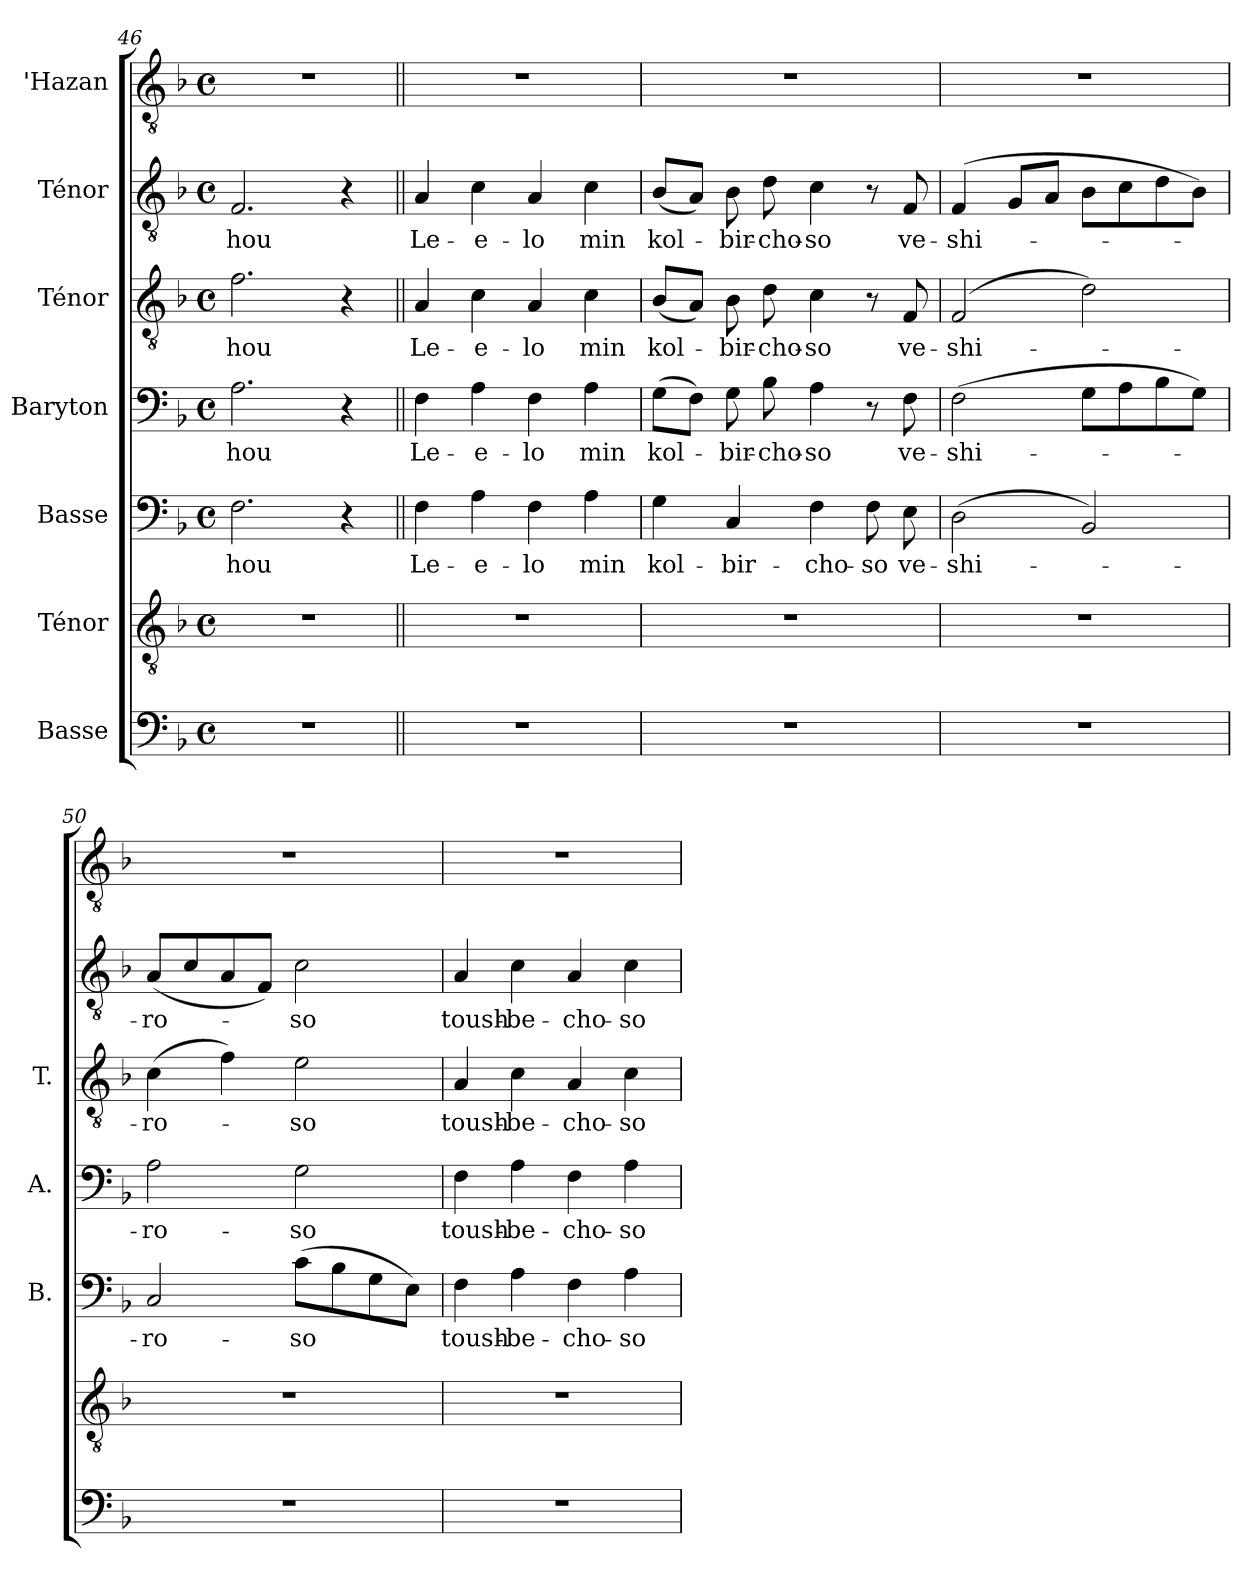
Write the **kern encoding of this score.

**kern	**kern	**kern	**text	**kern	**text	**kern	**text	**kern	**text	**kern
*part7	*part6	*part5	*part5	*part4	*part4	*part3	*part3	*part2	*part2	*part1
*staff7	*staff6	*staff5	*staff5	*staff4	*staff4	*staff3	*staff3	*staff2	*staff2	*staff1
*I"Basse	*I"Ténor	*I"Basse	*	*I"Baryton	*	*I"Ténor	*	*I"Ténor	*	*I"'Hazan
*	*	*I'B.	*	*I'A.	*	*I'T.	*	*	*	*I''H.
*clefF4	*clefGv2	*clefF4	*	*clefF4	*	*clefGv2	*	*clefGv2	*	*clefGv2
*	*ITrd7c12	*	*	*	*	*ITrd7c12	*	*ITrd7c12	*	*ITrd7c12
*k[b-]	*k[b-]	*k[b-]	*	*k[b-]	*	*k[b-]	*	*k[b-]	*	*k[b-]
*F:	*F:	*F:	*	*F:	*	*F:	*	*F:	*	*F:
*M4/4	*M4/4	*M4/4	*	*M4/4	*	*M4/4	*	*M4/4	*	*M4/4
*met(c)	*met(c)	*met(c)	*	*met(c)	*	*met(c)	*	*met(c)	*	*met(c)
=46	=46	=46	=46	=46	=46	=46	=46	=46	=46	=46
!	!	!	!LO:LY:b:color=#000000	!	!	!	!	!	!	!
!	!	!	!	!	!LO:LY:b:color=#000000	!	!	!	!	!
!	!	!	!	!	!	!	!LO:LY:b:color=#000000	!	!	!
!	!	!	!	!	!	!	!	!	!LO:LY:b:color=#000000	!
1r	1r	2.Fi\	-hou	2.Ai\	-hou	2.Fi\	-hou	2.FFi/	-hou	1r
.	.	4r	.	4r	.	4r	.	4r	.	.
=47||	=47||	=47||	=47||	=47||	=47||	=47||	=47||	=47||	=47||	=47||
!	!	!	!LO:LY:b:color=#000000	!	!	!	!	!	!	!
!	!	!	!	!	!LO:LY:b:color=#000000	!	!	!	!	!
!	!	!	!	!	!	!	!LO:LY:b:color=#000000	!	!	!
!	!	!	!	!	!	!	!	!	!LO:LY:b:color=#000000	!
1r	1r	4Fi\	Le-	4Fi\	Le-	4AAi/	Le-	4AAi/	Le-	1r
!	!	!	!LO:LY:b:color=#000000	!	!	!	!	!	!	!
!	!	!	!	!	!LO:LY:b:color=#000000	!	!	!	!	!
!	!	!	!	!	!	!	!LO:LY:b:color=#000000	!	!	!
!	!	!	!	!	!	!	!	!	!LO:LY:b:color=#000000	!
.	.	4Ai\	-e-	4Ai\	-e-	4Ci\	-e-	4Ci\	-e-	.
!	!	!	!LO:LY:b:color=#000000	!	!	!	!	!	!	!
!	!	!	!	!	!LO:LY:b:color=#000000	!	!	!	!	!
!	!	!	!	!	!	!	!LO:LY:b:color=#000000	!	!	!
!	!	!	!	!	!	!	!	!	!LO:LY:b:color=#000000	!
.	.	4Fi\	-lo	4Fi\	-lo	4AAi/	-lo	4AAi/	-lo	.
!	!	!	!LO:LY:b:color=#000000	!	!	!	!	!	!	!
!	!	!	!	!	!LO:LY:b:color=#000000	!	!	!	!	!
!	!	!	!	!	!	!	!LO:LY:b:color=#000000	!	!	!
!	!	!	!	!	!	!	!	!	!LO:LY:b:color=#000000	!
.	.	4Ai\	min	4Ai\	min	4Ci\	min	4Ci\	min	.
=48	=48	=48	=48	=48	=48	=48	=48	=48	=48	=48
!	!	!	!LO:LY:b:color=#000000	!	!	!	!	!	!	!
!	!	!	!	!	!LO:LY:b:color=#000000	!	!	!	!	!
!	!	!	!	!	!	!	!LO:LY:b:color=#000000	!	!	!
!	!	!	!	!	!	!	!	!	!LO:LY:b:color=#000000	!
1r	1r	4Gi\	kol-	(8Gi\L	kol-	(8BB-i/L	kol-	(8BB-i/L	kol-	1r
.	.	.	.	8Fi\J)	.	8AAi/J)	.	8AAi/J)	.	.
!	!	!	!LO:LY:b:color=#000000	!	!	!	!	!	!	!
!	!	!	!	!	!LO:LY:b:color=#000000	!	!	!	!	!
!	!	!	!	!	!	!	!LO:LY:b:color=#000000	!	!	!
!	!	!	!	!	!	!	!	!	!LO:LY:b:color=#000000	!
.	.	4Ci/	-bir-	8Gi\	-bir-	8BB-i\	-bir-	8BB-i\	-bir-	.
!	!	!	!	!	!LO:LY:b:color=#000000	!	!	!	!	!
!	!	!	!	!	!	!	!LO:LY:b:color=#000000	!	!	!
!	!	!	!	!	!	!	!	!	!LO:LY:b:color=#000000	!
.	.	.	.	8B-i\	-cho-	8Di\	-cho-	8Di\	-cho-	.
!	!	!	!LO:LY:b:color=#000000	!	!	!	!	!	!	!
!	!	!	!	!	!LO:LY:b:color=#000000	!	!	!	!	!
!	!	!	!	!	!	!	!LO:LY:b:color=#000000	!	!	!
!	!	!	!	!	!	!	!	!	!LO:LY:b:color=#000000	!
.	.	4Fi\	-cho-	4Ai\	-so	4Ci\	-so	4Ci\	-so	.
!	!	!	!LO:LY:b:color=#000000	!	!	!	!	!	!	!
.	.	8Fi\	-so	8r	.	8r	.	8r	.	.
!	!	!	!LO:LY:b:color=#000000	!	!	!	!	!	!	!
!	!	!	!	!	!LO:LY:b:color=#000000	!	!	!	!	!
!	!	!	!	!	!	!	!LO:LY:b:color=#000000	!	!	!
!	!	!	!	!	!	!	!	!	!LO:LY:b:color=#000000	!
.	.	8Ei\	ve-	8Fi\	ve-	8FFi/	ve-	8FFi/	ve-	.
=49	=49	=49	=49	=49	=49	=49	=49	=49	=49	=49
!	!	!	!LO:LY:b:color=#000000	!	!	!	!	!	!	!
!	!	!	!	!	!LO:LY:b:color=#000000	!	!	!	!	!
!	!	!	!	!	!	!	!LO:LY:b:color=#000000	!	!	!
!	!	!	!	!	!	!	!	!	!LO:LY:b:color=#000000	!
1r	1r	(2Di\	-shi-	(2Fi\	-shi-	(2FFi/	-shi-	(4FFi/	-shi-	1r
.	.	.	.	.	.	.	.	8GGi/L	.	.
.	.	.	.	.	.	.	.	8AAi/J	.	.
.	.	2BB-i/)	.	8Gi\L	.	2Di\)	.	8BB-i\L	.	.
.	.	.	.	8Ai\	.	.	.	8Ci\	.	.
.	.	.	.	8B-i\	.	.	.	8Di\	.	.
.	.	.	.	8Gi\J)	.	.	.	8BB-i\J)	.	.
!!LO:LB:g=z
=50	=50	=50	=50	=50	=50	=50	=50	=50	=50	=50
!	!	!	!LO:LY:b:color=#000000	!	!	!	!	!	!	!
!	!	!	!	!	!LO:LY:b:color=#000000	!	!	!	!	!
!	!	!	!	!	!	!	!LO:LY:b:color=#000000	!	!	!
!	!	!	!	!	!	!	!	!	!LO:LY:b:color=#000000	!
1r	1r	2Ci/	-ro-	2Ai\	-ro-	(4Ci\	-ro-	(8AAi/L	-ro-	1r
.	.	.	.	.	.	.	.	8Ci/	.	.
.	.	.	.	.	.	4Fi\)	.	8AAi/	.	.
.	.	.	.	.	.	.	.	8FFi/J)	.	.
!	!	!	!LO:LY:b:color=#000000	!	!	!	!	!	!	!
!	!	!	!	!	!LO:LY:b:color=#000000	!	!	!	!	!
!	!	!	!	!	!	!	!LO:LY:b:color=#000000	!	!	!
!	!	!	!	!	!	!	!	!	!LO:LY:b:color=#000000	!
.	.	(8ci\L	-so	2Gi\	-so	2Ei\	-so	2Ci\	-so	.
.	.	8B-i\	.	.	.	.	.	.	.	.
.	.	8Gi\	.	.	.	.	.	.	.	.
.	.	8Ei\J)	.	.	.	.	.	.	.	.
=51	=51	=51	=51	=51	=51	=51	=51	=51	=51	=51
!	!	!	!LO:LY:b:color=#000000	!	!	!	!	!	!	!
!	!	!	!	!	!LO:LY:b:color=#000000	!	!	!	!	!
!	!	!	!	!	!	!	!LO:LY:b:color=#000000	!	!	!
!	!	!	!	!	!	!	!	!	!LO:LY:b:color=#000000	!
1r	1r	4Fi\	toush-	4Fi\	toush-	4AAi/	toush-	4AAi/	toush-	1r
!	!	!	!LO:LY:b:color=#000000	!	!	!	!	!	!	!
!	!	!	!	!	!LO:LY:b:color=#000000	!	!	!	!	!
!	!	!	!	!	!	!	!LO:LY:b:color=#000000	!	!	!
!	!	!	!	!	!	!	!	!	!LO:LY:b:color=#000000	!
.	.	4Ai\	-be-	4Ai\	-be-	4Ci\	-be-	4Ci\	-be-	.
!	!	!	!LO:LY:b:color=#000000	!	!	!	!	!	!	!
!	!	!	!	!	!LO:LY:b:color=#000000	!	!	!	!	!
!	!	!	!	!	!	!	!LO:LY:b:color=#000000	!	!	!
!	!	!	!	!	!	!	!	!	!LO:LY:b:color=#000000	!
.	.	4Fi\	-cho-	4Fi\	-cho-	4AAi/	-cho-	4AAi/	-cho-	.
!	!	!	!LO:LY:b:color=#000000	!	!	!	!	!	!	!
!	!	!	!	!	!LO:LY:b:color=#000000	!	!	!	!	!
!	!	!	!	!	!	!	!LO:LY:b:color=#000000	!	!	!
!	!	!	!	!	!	!	!	!	!LO:LY:b:color=#000000	!
.	.	4Ai\	-so	4Ai\	-so	4Ci\	-so	4Ci\	-so	.
=	=	=	=	=	=	=	=	=	=	=
*-	*-	*-	*-	*-	*-	*-	*-	*-	*-	*-
